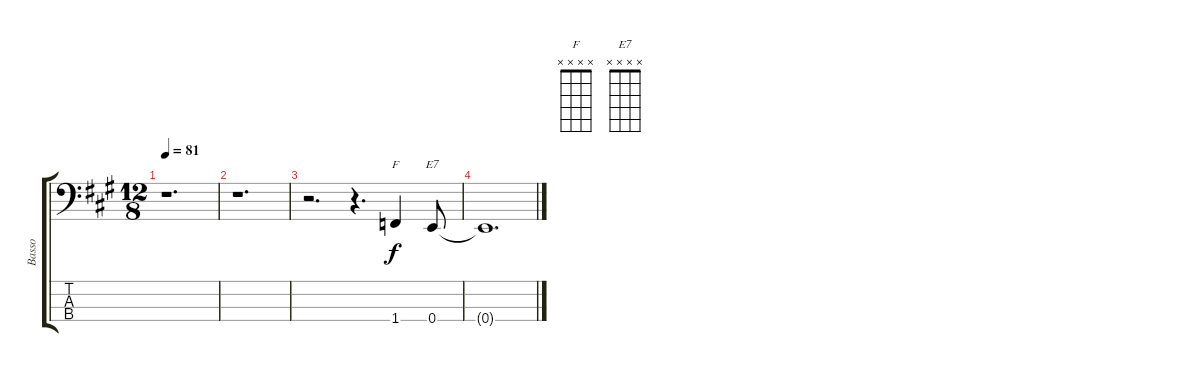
\track ("Basso" "Basso") {instrument electricbassfinger}
\staff {score tabs}
\tuning (G2 D2 A1 E1) {hide}
\chord ("F" x x x x)
\chord ("E7" x x x x)
\ts (12 8)
\tempo 81
\clef f4
\ks a
r.1{d dy f} |
r.1{d} |
r.2{d} r.4{d} 1.4.4{ch "F" balance 11} 0.4.8{ch "E7"} |
0.4{t}.1{d}
